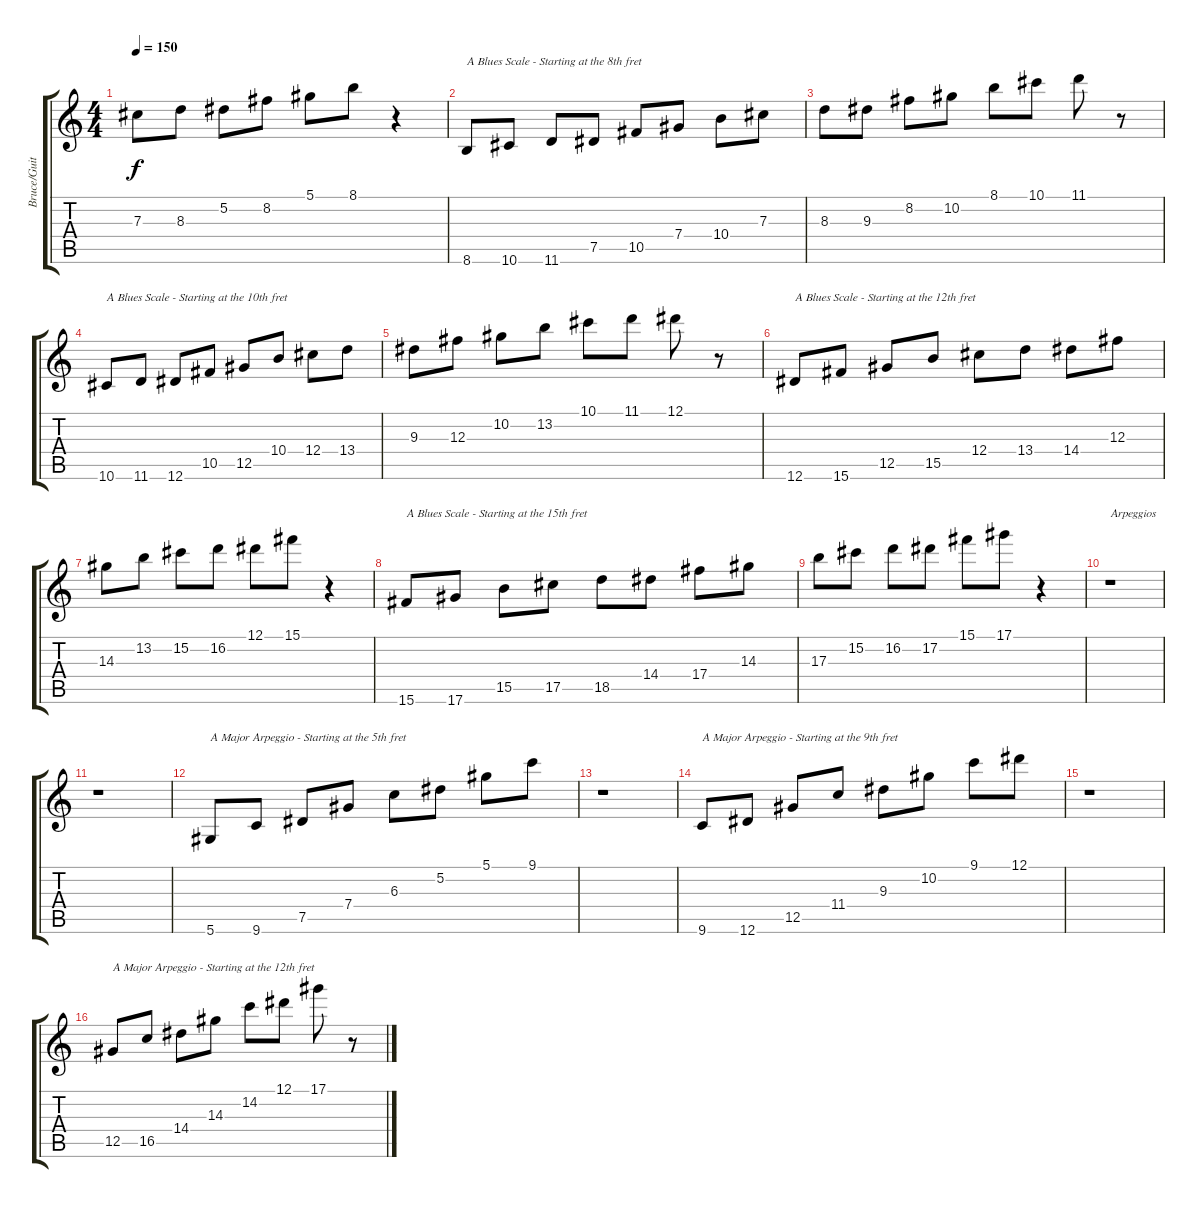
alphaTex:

\track ("Bruce/Guitar D#" "Bruce/Guit") {instrument distortionguitar}
\staff {score tabs}
\tuning (Eb4 Bb3 Gb3 Db3 Ab2 Eb2) {hide}
\ts (4 4)
\tempo 150
\clef g2
\ks c
7.3.8{dy f} 8.3.8 5.2.8 8.2.8 5.1.8 8.1.8 r.4 |
8.6.8{txt "A Blues Scale - Starting at the 8th fret"} 10.6.8 11.6.8 7.5.8 10.5.8 7.4.8 10.4.8 7.3.8 |
8.3.8 9.3.8 8.2.8 10.2.8 8.1.8 10.1.8 11.1.8 r.8 |
10.6.8{txt "A Blues Scale - Starting at the 10th fret"} 11.6.8 12.6.8 10.5.8 12.5.8 10.4.8 12.4.8 13.4.8 |
9.3.8 12.3.8 10.2.8 13.2.8 10.1.8 11.1.8 12.1.8 r.8 |
12.6.8{txt "A Blues Scale - Starting at the 12th fret"} 15.6.8 12.5.8 15.5.8 12.4.8 13.4.8 14.4.8 12.3.8 |
14.3.8 13.2.8 15.2.8 16.2.8 12.1.8 15.1.8 r.4 |
15.6.8{txt "A Blues Scale - Starting at the 15th fret"} 17.6.8 15.5.8 17.5.8 18.5.8 14.4.8 17.4.8 14.3.8 |
17.3.8 15.2.8 16.2.8 17.2.8 15.1.8 17.1.8 r.4 |
r.1{txt "Arpeggios"} |
r.1 |
5.6.8{txt "A Major Arpeggio - Starting at the 5th fret"} 9.6.8 7.5.8 7.4.8 6.3.8 5.2.8 5.1.8 9.1.8 |
r.1 |
9.6.8{txt "A Major Arpeggio - Starting at the 9th fret"} 12.6.8 12.5.8 11.4.8 9.3.8 10.2.8 9.1.8 12.1.8 |
r.1 |
12.5.8{txt "A Major Arpeggio - Starting at the 12th fret"} 16.5.8 14.4.8 14.3.8 14.2.8 12.1.8 17.1.8 r.8
